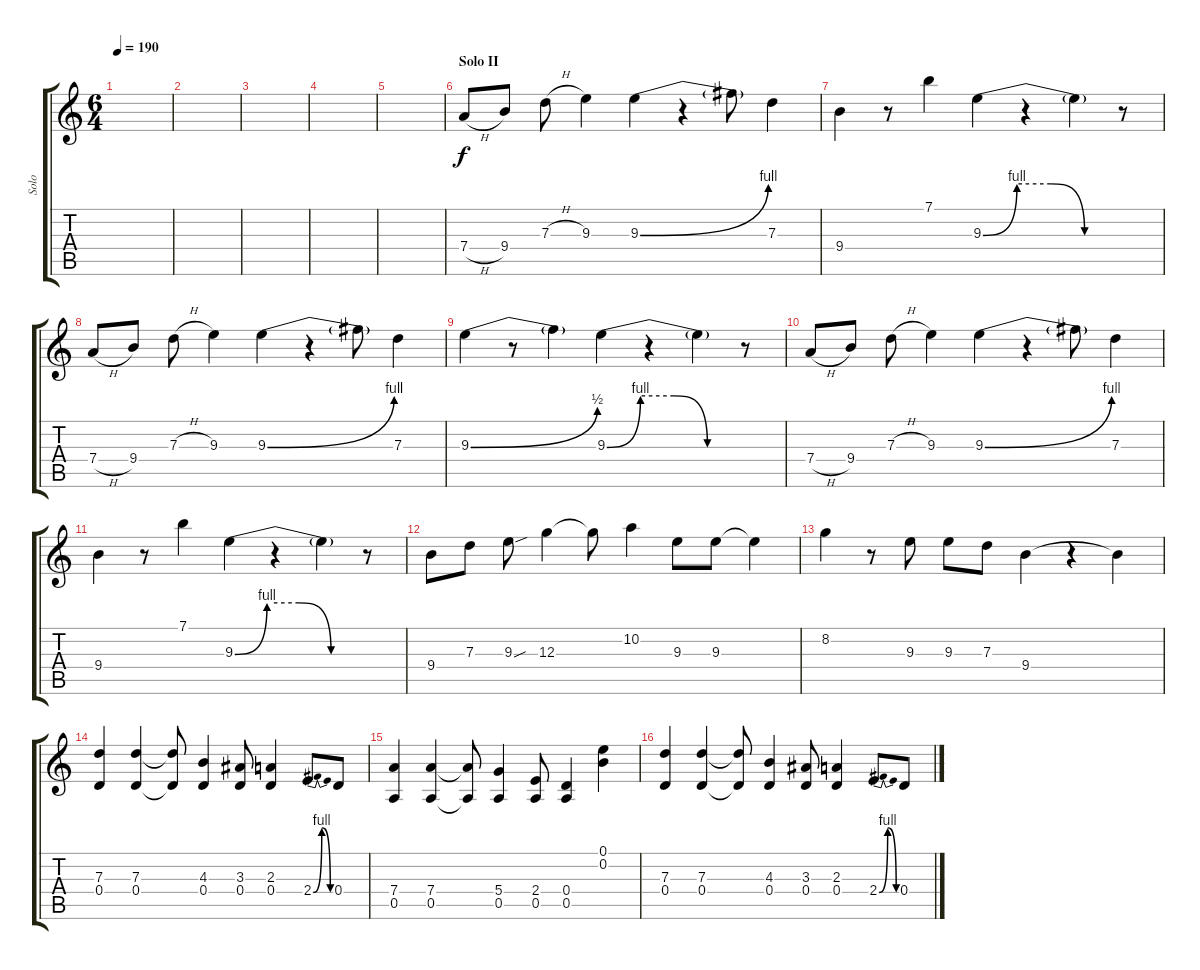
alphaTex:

\track ("Solo" "Solo") {instrument overdrivenguitar}
\staff {score tabs}
\tuning (E4 B3 G3 D3 A2 E2) {hide}
\ts (6 4)
\tempo 190
\clef g2
\ks c
|
|
|
|
|
\section ("" "Solo II")
7.4{h}.8 9.4.8 7.3{h}.8 9.3.4 9.3{be (bend 0 0 60 4)}.4 r.4 9.3{t}.8 7.3.4 |
9.4.4 r.8 7.1.4 9.3{be (custom 0 0 15 4 30 4 45 0 60 0)}.4 r.4 9.3{t}.4 r.8 |
7.4{h}.8 9.4.8 7.3{h}.8 9.3.4 9.3{be (bend 0 0 60 4)}.4 r.4 9.3{t}.8 7.3.4 |
9.3{be (bend 0 0 60 2)}.4 r.8 9.3{t}.4 9.3{be (custom 0 0 15 4 30 4 45 0 60 0)}.4 r.4 9.3{t}.4 r.8 |
7.4{h}.8 9.4.8 7.3{h}.8 9.3.4 9.3{be (bend 0 0 60 4)}.4 r.4 9.3{t}.8 7.3.4 |
9.4.4 r.8 7.1.4 9.3{be (custom 0 0 15 4 30 4 45 0 60 0)}.4 r.4 9.3{t}.4 r.8 |
9.4.8 7.3.8 9.3{sou}.8 12.3.4 12.3{t}.8 10.2.4 9.3.8 9.3.8 9.3{t}.4 |
8.2.4 r.8 9.3.8 9.3.8 7.3.8 9.4.4 r.4 9.4{t}.4 |
(7.3 0.4).4 (7.3 0.4).4 (7.3{t} 0.4{t}).8 (4.3 0.4).4 (3.3 0.4).8 (2.3 0.4).4 2.4{be (bendrelease 0 0 20 4 40 4 60 0)}.8 0.4.8 |
(7.4 0.5).4 (7.4 0.5).4 (7.4{t} 0.5{t}).8 (5.4 0.5).4 (2.4 0.5).8 (0.4 0.5).4 (0.1 0.2).4 |
(7.3 0.4).4 (7.3 0.4).4 (7.3{t} 0.4{t}).8 (4.3 0.4).4 (3.3 0.4).8 (2.3 0.4).4 2.4{be (bendrelease 0 0 20 4 40 4 60 0)}.8 0.4.8
